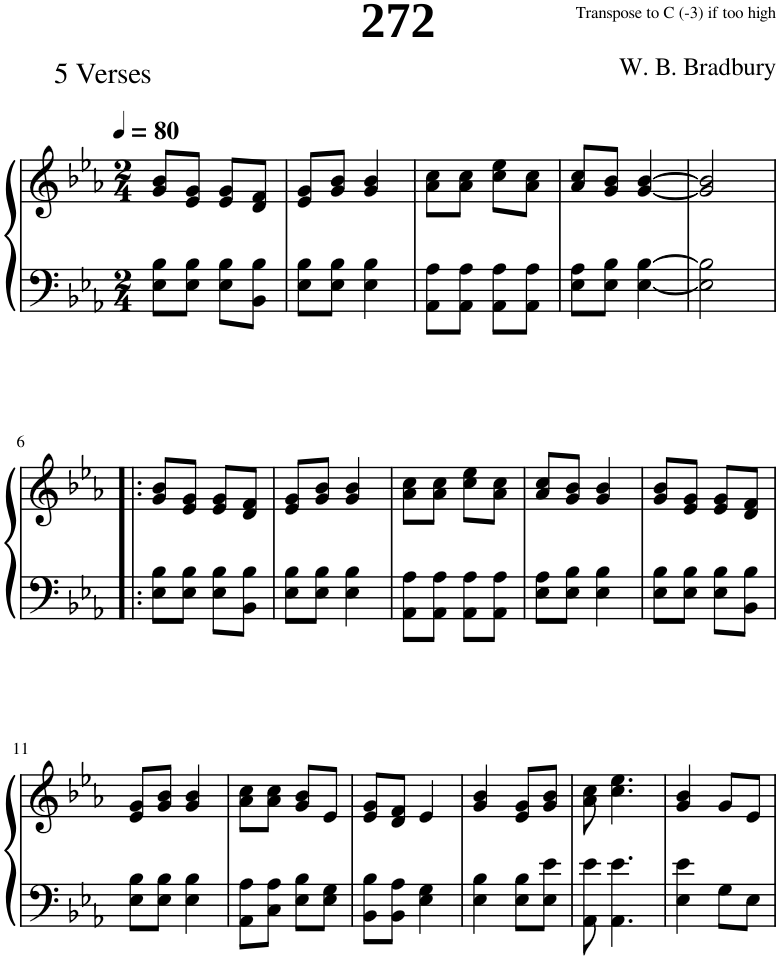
**kern	**kern
*part1	*part1
*staff2	*staff1
*I"Piano	*
*I'Pno.	*
*clefF4	*clefG2
*k[b-e-a-]	*k[b-e-a-]
*M2/4	*M2/4
*MM80	*MM80
=1	=1
8E-\ 8B-\L	8g/ 8b-/L
8E-\ 8B-\J	8e-/ 8g/J
8E-\ 8B-\L	8e-/ 8g/L
8BB-\ 8B-\J	8d/ 8f/J
=2	=2
8E-\ 8B-\L	8e-/ 8g/L
8E-\ 8B-\J	8g/ 8b-/J
4E-\ 4B-\	4g/ 4b-/
=3	=3
8AA-\ 8A-\L	8a-\ 8cc\L
8AA-\ 8A-\J	8a-\ 8cc\J
8AA-\ 8A-\L	8cc\ 8ee-\L
8AA-\ 8A-\J	8a-\ 8cc\J
=4	=4
8E-\ 8A-\L	8a-/ 8cc/L
8E-\ 8B-\J	8g/ 8b-/J
[4E-\ [4B-\	[4g/ [4b-/
=5	=5
2E-\] 2B-\]	2g/] 2b-/]
!!LO:LB:g=z
=6!|:	=6!|:
8E-\ 8B-\L	8g/ 8b-/L
8E-\ 8B-\J	8e-/ 8g/J
8E-\ 8B-\L	8e-/ 8g/L
8BB-\ 8B-\J	8d/ 8f/J
=7	=7
8E-\ 8B-\L	8e-/ 8g/L
8E-\ 8B-\J	8g/ 8b-/J
4E-\ 4B-\	4g/ 4b-/
=8	=8
8AA-\ 8A-\L	8a-\ 8cc\L
8AA-\ 8A-\J	8a-\ 8cc\J
8AA-\ 8A-\L	8cc\ 8ee-\L
8AA-\ 8A-\J	8a-\ 8cc\J
=9	=9
8E-\ 8A-\L	8a-/ 8cc/L
8E-\ 8B-\J	8g/ 8b-/J
4E-\ 4B-\	4g/ 4b-/
=10	=10
8E-\ 8B-\L	8g/ 8b-/L
8E-\ 8B-\J	8e-/ 8g/J
8E-\ 8B-\L	8e-/ 8g/L
8BB-\ 8B-\J	8d/ 8f/J
!!LO:LB:g=z
=11	=11
8E-\ 8B-\L	8e-/ 8g/L
8E-\ 8B-\J	8g/ 8b-/J
4E-\ 4B-\	4g/ 4b-/
=12	=12
8AA-\ 8A-\L	8a-\ 8cc\L
8C\ 8A-\J	8a-\ 8cc\J
8E-\ 8B-\L	8g/ 8b-/L
8E-\ 8G\J	8e-/J
=13	=13
8BB-\ 8B-\L	8e-/ 8g/L
8BB-\ 8A-\J	8d/ 8f/J
4E-\ 4G\	4e-/
=14	=14
4E-\ 4B-\	4g/ 4b-/
8E-\ 8B-\L	8e-/ 8g/L
8E-\ 8e-\J	8g/ 8b-/J
=15	=15
8AA-\ 8e-\	8a-\ 8cc\
4.AA-\ 4.e-\	4.cc\ 4.ee-\
=16	=16
4E-\ 4e-\	4g/ 4b-/
8G\L	8g/L
8E-\J	8e-/J
=	=
*-	*-
